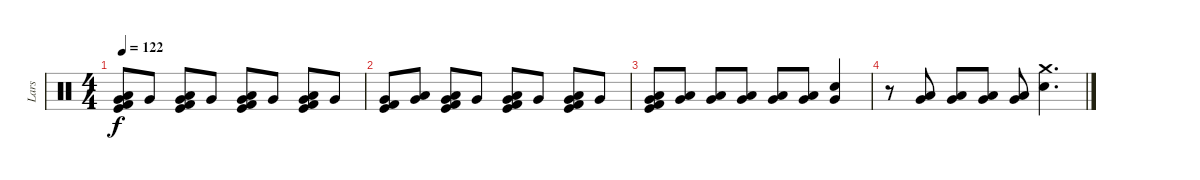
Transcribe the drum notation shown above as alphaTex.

\track ("Lars" "Lars") {instrument percussion}
\staff {score}
\articulation defaults
\ts (4 4)
\tempo 122
\clef neutral
\ks c
("Very Low Tom (hit)" "Low Tom (hit)" "Kick (hit)" "Kick (hit) 2").8{dy f} "Very Low Tom (hit)".8 ("Very Low Tom (hit)" "Low Tom (hit)" "Kick (hit)" "Kick (hit) 2").8 "Very Low Tom (hit)".8 ("Very Low Tom (hit)" "Low Tom (hit)" "Kick (hit)" "Kick (hit) 2").8 "Very Low Tom (hit)".8 ("Very Low Tom (hit)" "Low Tom (hit)" "Kick (hit)" "Kick (hit) 2").8 "Very Low Tom (hit)".8 |
("Very Low Tom (hit)" "Kick (hit)" "Kick (hit) 2").8 ("Very Low Tom (hit)" "Low Tom (hit)").8 ("Very Low Tom (hit)" "Low Tom (hit)" "Kick (hit)" "Kick (hit) 2").8 "Very Low Tom (hit)".8 ("Very Low Tom (hit)" "Low Tom (hit)" "Kick (hit)" "Kick (hit) 2").8 "Very Low Tom (hit)".8 ("Very Low Tom (hit)" "Low Tom (hit)" "Kick (hit)" "Kick (hit) 2").8 "Very Low Tom (hit)".8 |
("Low Tom (hit)" "Very Low Tom (hit)" "Kick (hit)" "Kick (hit) 2").8 ("Low Tom (hit)" "Very Low Tom (hit)").8 ("Low Tom (hit)" "Very Low Tom (hit)").8 ("Low Tom (hit)" "Very Low Tom (hit)").8 ("Low Tom (hit)" "Very Low Tom (hit)").8 ("Low Tom (hit)" "Very Low Tom (hit)").8 ("Electric Snare (hit)" "Very Low Tom (hit)").4 |
r.8 ("Low Tom (hit)" "Very Low Tom (hit)").8 ("Low Tom (hit)" "Very Low Tom (hit)").8 ("Low Tom (hit)" "Very Low Tom (hit)").8 ("Low Tom (hit)" "Very Low Tom (hit)").8 ("Crash medium (hit)" "Electric Snare (hit)").4{d}
